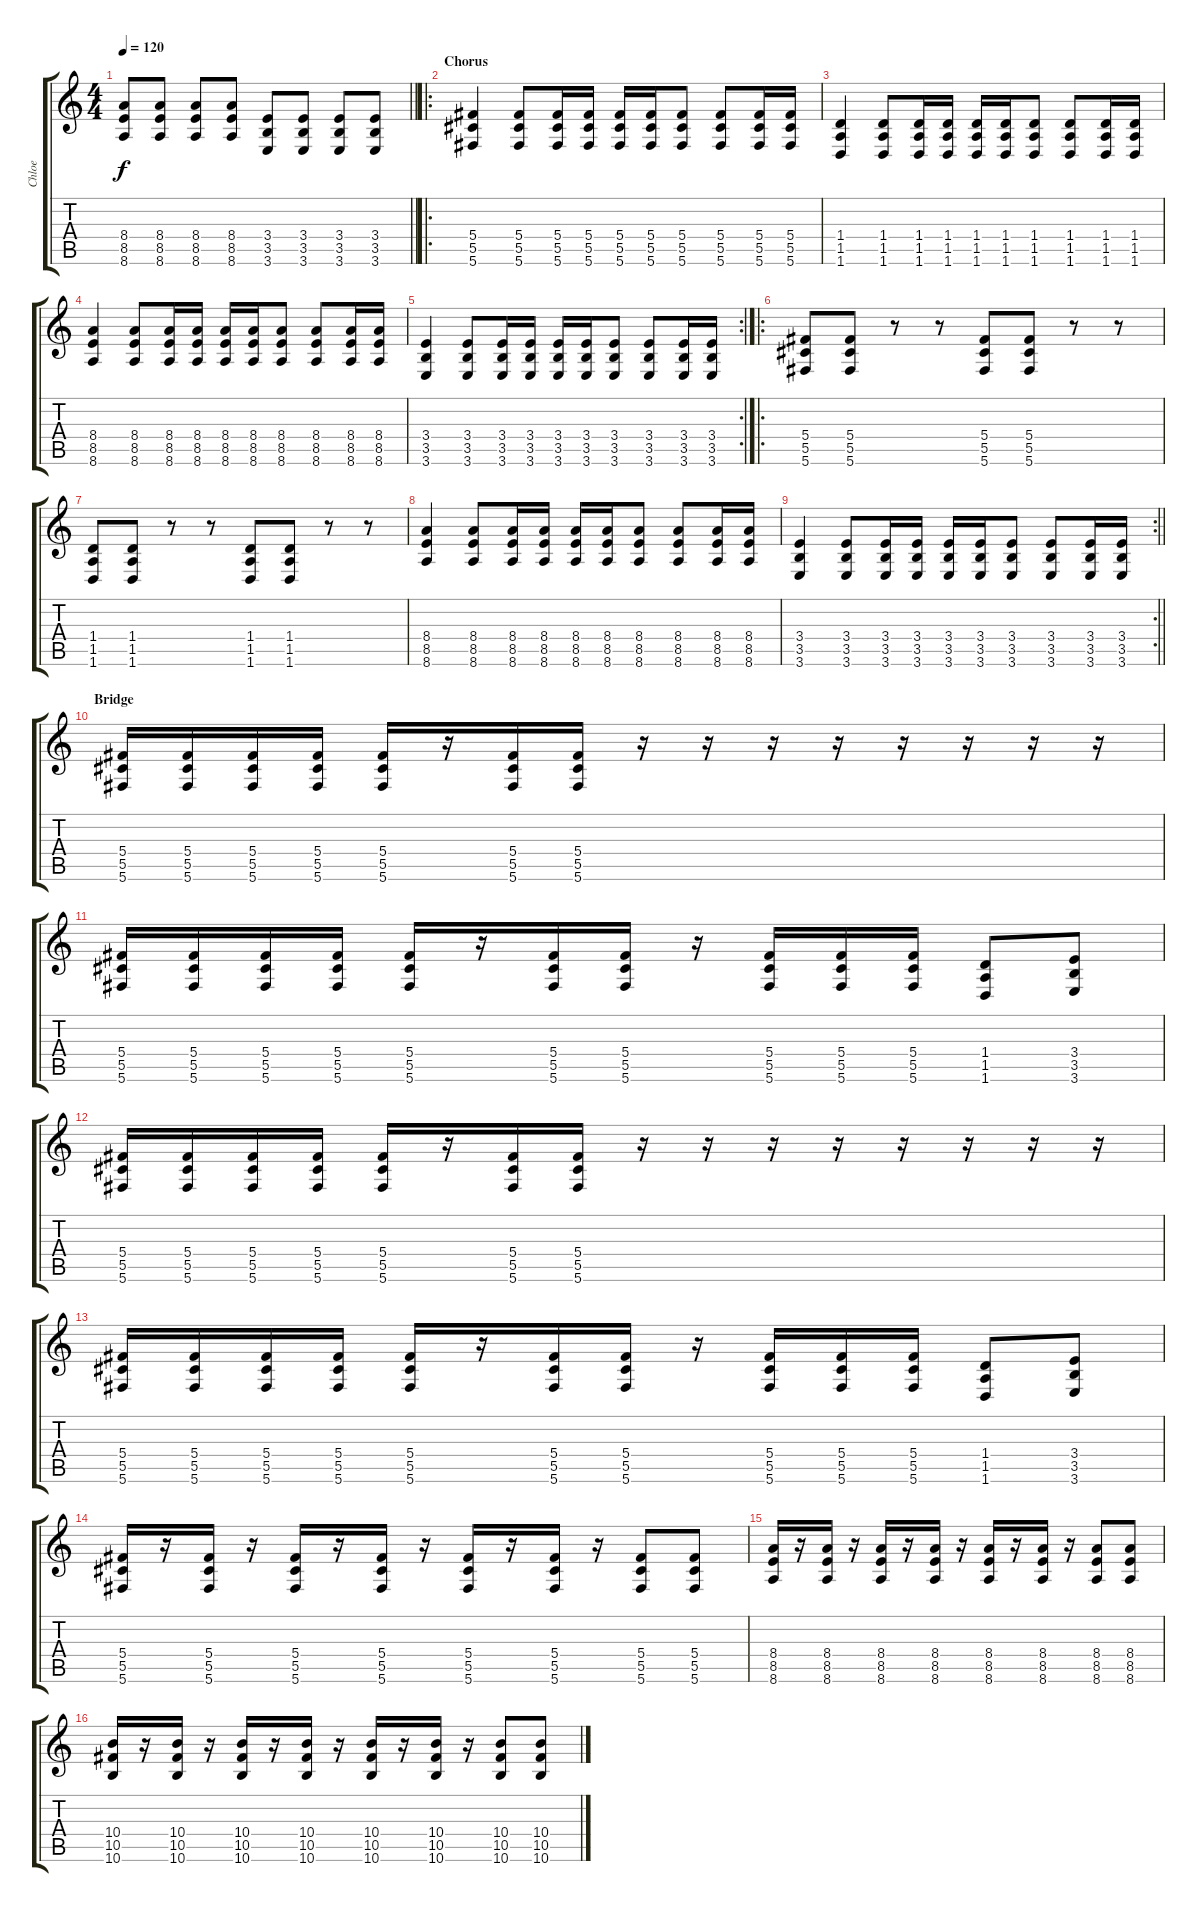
\track ("Chloe" "Chloe") {instrument distortionguitar}
\staff {score tabs}
\tuning (Eb4 Bb3 Gb3 Db3 Ab2 Db2) {hide}
\ts (4 4)
\tempo 120
\clef g2
\barLineRight lightlight
\ks c
(8.4 8.5 8.6).8{dy f} (8.4 8.5 8.6).8 (8.4 8.5 8.6).8 (8.4 8.5 8.6).8 (3.4 3.5 3.6).8 (3.4 3.5 3.6).8 (3.4 3.5 3.6).8 (3.4 3.5 3.6).8 |
\ro
\section ("" "Chorus")
(5.4 5.5 5.6).4 (5.4 5.5 5.6).8 (5.4 5.5 5.6).16 (5.4 5.5 5.6).16 (5.4 5.5 5.6).16 (5.4 5.5 5.6).16 (5.4 5.5 5.6).8 (5.4 5.5 5.6).8 (5.4 5.5 5.6).16 (5.4 5.5 5.6).16 |
(1.4 1.5 1.6).4 (1.4 1.5 1.6).8 (1.4 1.5 1.6).16 (1.4 1.5 1.6).16 (1.4 1.5 1.6).16 (1.4 1.5 1.6).16 (1.4 1.5 1.6).8 (1.4 1.5 1.6).8 (1.4 1.5 1.6).16 (1.4 1.5 1.6).16 |
(8.4 8.5 8.6).4 (8.4 8.5 8.6).8 (8.4 8.5 8.6).16 (8.4 8.5 8.6).16 (8.4 8.5 8.6).16 (8.4 8.5 8.6).16 (8.4 8.5 8.6).8 (8.4 8.5 8.6).8 (8.4 8.5 8.6).16 (8.4 8.5 8.6).16 |
\rc 2
(3.4 3.5 3.6).4 (3.4 3.5 3.6).8 (3.4 3.5 3.6).16 (3.4 3.5 3.6).16 (3.4 3.5 3.6).16 (3.4 3.5 3.6).16 (3.4 3.5 3.6).8 (3.4 3.5 3.6).8 (3.4 3.5 3.6).16 (3.4 3.5 3.6).16 |
\ro
(5.4 5.5 5.6).8 (5.4 5.5 5.6).8 r.8 r.8 (5.4 5.5 5.6).8 (5.4 5.5 5.6).8 r.8 r.8 |
(1.4 1.5 1.6).8 (1.4 1.5 1.6).8 r.8 r.8 (1.4 1.5 1.6).8 (1.4 1.5 1.6).8 r.8 r.8 |
(8.4 8.5 8.6).4 (8.4 8.5 8.6).8 (8.4 8.5 8.6).16 (8.4 8.5 8.6).16 (8.4 8.5 8.6).16 (8.4 8.5 8.6).16 (8.4 8.5 8.6).8 (8.4 8.5 8.6).8 (8.4 8.5 8.6).16 (8.4 8.5 8.6).16 |
\rc 2
\barLineRight lightlight
(3.4 3.5 3.6).4 (3.4 3.5 3.6).8 (3.4 3.5 3.6).16 (3.4 3.5 3.6).16 (3.4 3.5 3.6).16 (3.4 3.5 3.6).16 (3.4 3.5 3.6).8 (3.4 3.5 3.6).8 (3.4 3.5 3.6).16 (3.4 3.5 3.6).16 |
\section ("" "Bridge")
(5.4 5.5 5.6).16 (5.4 5.5 5.6).16 (5.4 5.5 5.6).16 (5.4 5.5 5.6).16 (5.4 5.5 5.6).16 r.16 (5.4 5.5 5.6).16 (5.4 5.5 5.6).16 r.16 r.16 r.16 r.16 r.16 r.16 r.16 r.16 |
(5.4 5.5 5.6).16 (5.4 5.5 5.6).16 (5.4 5.5 5.6).16 (5.4 5.5 5.6).16 (5.4 5.5 5.6).16 r.16 (5.4 5.5 5.6).16 (5.4 5.5 5.6).16 r.16 (5.4 5.5 5.6).16 (5.4 5.5 5.6).16 (5.4 5.5 5.6).16 (1.4 1.5 1.6).8 (3.4 3.5 3.6).8 |
(5.4 5.5 5.6).16 (5.4 5.5 5.6).16 (5.4 5.5 5.6).16 (5.4 5.5 5.6).16 (5.4 5.5 5.6).16 r.16 (5.4 5.5 5.6).16 (5.4 5.5 5.6).16 r.16 r.16 r.16 r.16 r.16 r.16 r.16 r.16 |
(5.4 5.5 5.6).16 (5.4 5.5 5.6).16 (5.4 5.5 5.6).16 (5.4 5.5 5.6).16 (5.4 5.5 5.6).16 r.16 (5.4 5.5 5.6).16 (5.4 5.5 5.6).16 r.16 (5.4 5.5 5.6).16 (5.4 5.5 5.6).16 (5.4 5.5 5.6).16 (1.4 1.5 1.6).8 (3.4 3.5 3.6).8 |
(5.4 5.5 5.6).16 r.16 (5.4 5.5 5.6).16 r.16 (5.4 5.5 5.6).16 r.16 (5.4 5.5 5.6).16 r.16 (5.4 5.5 5.6).16 r.16 (5.4 5.5 5.6).16 r.16 (5.4 5.5 5.6).8 (5.4 5.5 5.6).8 |
(8.4 8.5 8.6).16 r.16 (8.4 8.5 8.6).16 r.16 (8.4 8.5 8.6).16 r.16 (8.4 8.5 8.6).16 r.16 (8.4 8.5 8.6).16 r.16 (8.4 8.5 8.6).16 r.16 (8.4 8.5 8.6).8 (8.4 8.5 8.6).8 |
(10.4 10.5 10.6).16 r.16 (10.4 10.5 10.6).16 r.16 (10.4 10.5 10.6).16 r.16 (10.4 10.5 10.6).16 r.16 (10.4 10.5 10.6).16 r.16 (10.4 10.5 10.6).16 r.16 (10.4 10.5 10.6).8 (10.4 10.5 10.6).8
